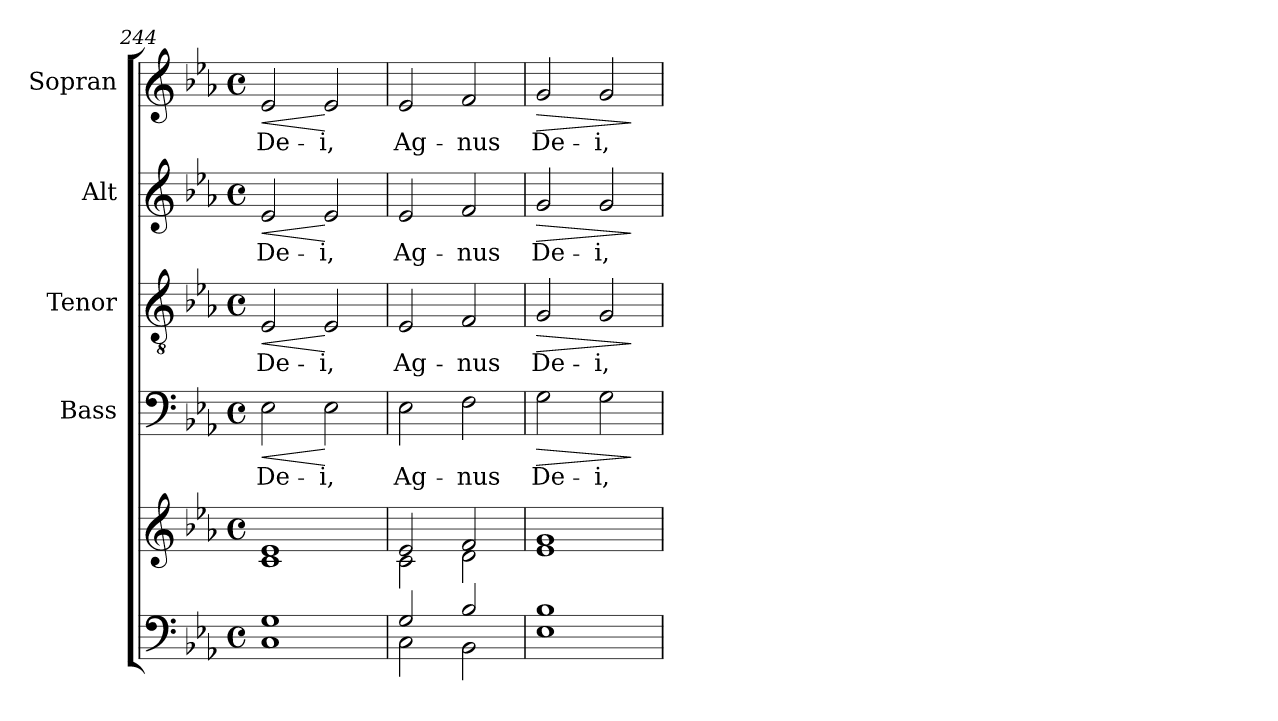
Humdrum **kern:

**kern	**kern	**kern	**text	**dynam	**kern	**text	**dynam	**kern	**text	**dynam	**kern	**text	**dynam
*part5	*part5	*part4	*part4	*part4	*part3	*part3	*part3	*part2	*part2	*part2	*part1	*part1	*part1
*staff6	*staff5	*staff4	*staff4	*staff4	*staff3	*staff3	*staff3	*staff2	*staff2	*staff2	*staff1	*staff1	*staff1
*	*	*I"Bass	*	*	*I"Tenor	*	*	*I"Alt	*	*	*I"Sopran	*	*
*	*	*I'B.	*	*	*I'T.	*	*	*I'A.	*	*	*I'S.	*	*
*clefF4	*clefG2	*clefF4	*	*	*clefGv2	*	*	*clefG2	*	*	*clefG2	*	*
*k[b-e-a-]	*k[b-e-a-]	*k[b-e-a-]	*	*	*k[b-e-a-]	*	*	*k[b-e-a-]	*	*	*k[b-e-a-]	*	*
*E-:	*E-:	*E-:	*	*	*E-:	*	*	*E-:	*	*	*E-:	*	*
*M4/4	*M4/4	*M4/4	*	*	*M4/4	*	*	*M4/4	*	*	*M4/4	*	*
*met(c)	*met(c)	*met(c)	*	*	*met(c)	*	*	*met(c)	*	*	*met(c)	*	*
=244	=244	=244	=244	=244	=244	=244	=244	=244	=244	=244	=244	=244	=244
*^	*^	*	*	*	*	*	*	*	*	*	*	*	*
!	!	!	!	!	!LO:LY:b	!LO:HP:b	!	!LO:LY:b	!LO:HP:b	!	!LO:LY:b	!LO:HP:b	!	!LO:LY:b	!LO:HP:b
1G	1C	1e-	1c	2E-\	De-	<	2E-/	De-	<	2e-/	De-	<	2e-/	De-	<
!	!	!	!	!	!LO:LY:b	!	!	!LO:LY:b	!	!	!LO:LY:b	!	!	!LO:LY:b	!
.	.	.	.	2E-\	-i,	[	2E-/	-i,	[	2e-/	-i,	[	2e-/	-i,	[
=245	=245	=245	=245	=245	=245	=245	=245	=245	=245	=245	=245	=245	=245	=245	=245
!	!	!	!	!	!LO:LY:b	!	!	!LO:LY:b	!	!	!LO:LY:b	!	!	!LO:LY:b	!
2G/	2C\	2e-/	2c\	2E-\	Ag-	.	2E-/	Ag-	.	2e-/	Ag-	.	2e-/	Ag-	.
!	!	!	!	!	!LO:LY:b	!	!	!LO:LY:b	!	!	!LO:LY:b	!	!	!LO:LY:b	!
2B-/	2BB-\	2f/	2d\	2F\	-nus	.	2F/	-nus	.	2f/	-nus	.	2f/	-nus	.
=246	=246	=246	=246	=246	=246	=246	=246	=246	=246	=246	=246	=246	=246	=246	=246
!	!	!	!	!	!LO:LY:b	!LO:HP:b	!	!LO:LY:b	!LO:HP:b	!	!LO:LY:b	!LO:HP:b	!	!LO:LY:b	!LO:HP:b
1B-	1E-	1g	1e-	2G\	De-	>	2G/	De-	>	2g/	De-	>	2g/	De-	>
!	!	!	!	!	!LO:LY:b	!	!	!LO:LY:b	!	!	!LO:LY:b	!	!	!LO:LY:b	!
.	.	.	.	2G\	-i,	.	2G/	-i,	.	2g/	-i,	.	2g/	-i,	.
*v	*v	*	*	*	*	*	*	*	*	*	*	*	*	*	*
*	*v	*v	*	*	*	*	*	*	*	*	*	*	*	*
.	.	.	.	]	.	.	]	.	.	]	.	.	]
=	=	=	=	=	=	=	=	=	=	=	=	=	=
*-	*-	*-	*-	*-	*-	*-	*-	*-	*-	*-	*-	*-	*-
